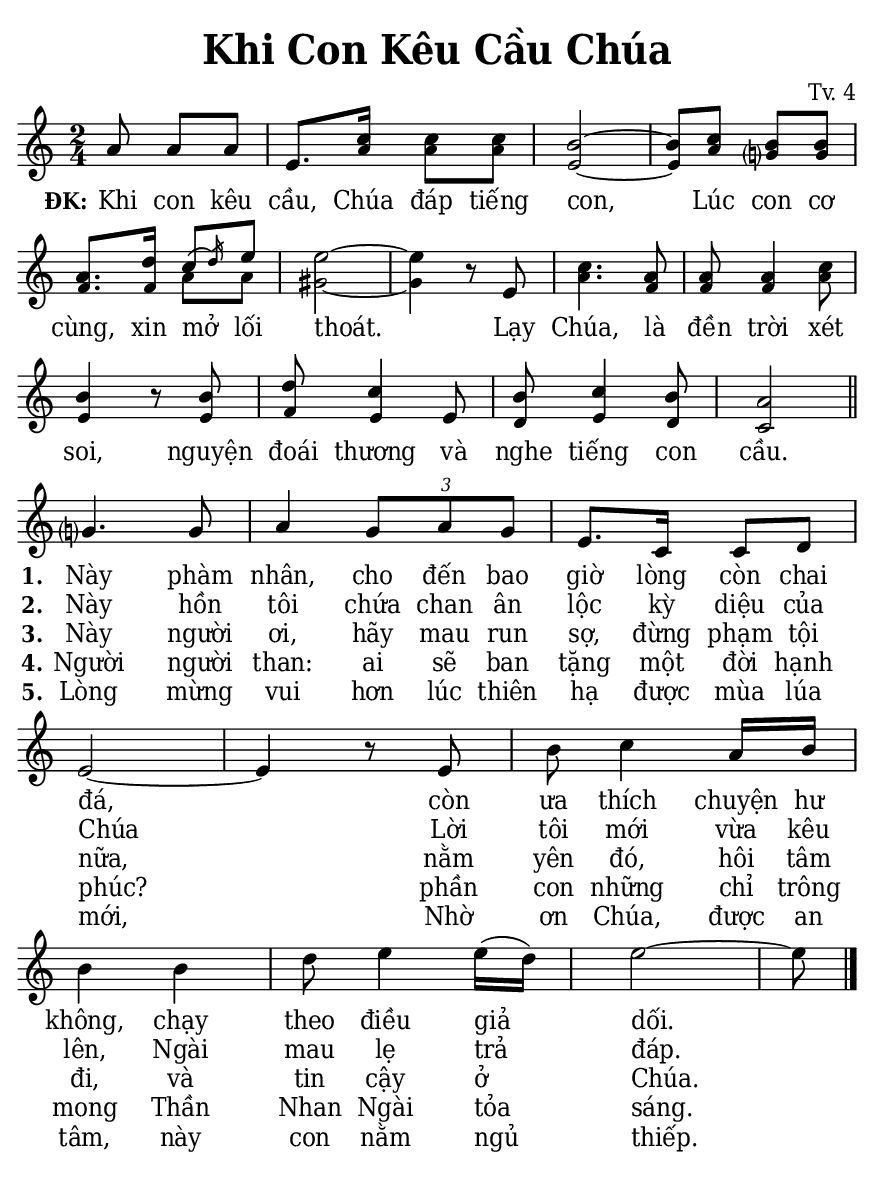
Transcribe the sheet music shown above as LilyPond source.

% Cài đặt chung\
\version "2.22.1"
\include "english.ly"

\header {
  title = \markup { \fontsize #1 "Khi Con Kêu Cầu Chúa" }
  composer = "Tv. 4"
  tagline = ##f
}

% Nhạc phiên khúc
nhacPhienKhucSop = \relative c'' {
  \partial 4. a8 a a |
  e8. c'16 c8 c |
  b2 ~ |
  b8 c b b |
  a8. d16
  \afterGrace c8 ({
    \override Flag.stroke-style = #"grace"
    d16)}
  \revert Flag.stroke-style
  e8 |
  e2 ~ |
  e4 r8 e, |
  c'4. a8 |
  a a4 c8 |
  b4 r8 b |
  d c4 e,8 |
  b' c4 b8 |
  a2 \bar "||" \break
  
  g!?4. g8 |
  a4 \tuplet 3/2 { g8 a g } |
  e8. c16 c8 d |
  e2 ~ |
  e4 r8 e |
  b' c4 a16 b |
  b4 b |
  d8 e4 e16 (d) |
  e2 ~ |
  e8 \bar "|."
}

nhacPhienKhucAlto = \relative c'' {
  a8 a a |
  e8. a16 a8 a |
  e2 ~ |
  e8 a g!? g |
  f8. f16 a8 [a] |
  gs2 ~ |
  gs4 r8 e |
  a4. f8 |
  f f4 a8 |
  e4 r8 e |
  f e4 e8 |
  d e4 d8 |
  c2
}

% Lời phiên khúc
loiPhienKhucSop = \lyrics {
  \set stanza = "ĐK:"
  Khi con kêu cầu, Chúa đáp tiếng con,
  Lúc con cơ cùng, xin mở lối thoát.
  Lạy Chúa, là đền trời xét soi,
  nguyện đoái thương và nghe tiếng con cầu.
  <<
    {
      \set stanza = "1."
      Này phàm nhân, cho đến bao giờ lòng còn chai đá,
      còn ưa thích chuyện hư không,
      chạy theo điều giả dối.
    }
    \new Lyrics {
	    \set associatedVoice = "beSop"
	    \set stanza = "2."
	    Này hồn tôi chứa chan ân lộc kỳ diệu của Chúa
	    Lời tôi mới vừa kêu lên,
	    Ngài mau lẹ trả đáp.
    }
    \new Lyrics {
	    \set associatedVoice = "beSop"
	    \set stanza = "3."
	    Này người ơi, hãy mau run sợ,
	    đừng phạm tội nữa,
	    nằm yên đó, hôi tâm đi,
	    và tin cậy ở Chúa.
    }
    \new Lyrics {
	    \set associatedVoice = "beSop"
	    \set stanza = "4."
	    Người người than: ai sẽ ban tặng một đời hạnh phúc?
	    phần con những chỉ trông mong Thần Nhan Ngài tỏa sáng.
    }
    \new Lyrics {
	    \set associatedVoice = "beSop"
	    \set stanza = "5."
	    Lòng mừng vui hơn lúc thiên hạ được mùa lúa mới,
	    Nhờ ơn Chúa, được an tâm, này con nằm ngủ thiếp.
    }
  >>
}

% Dàn trang
\paper {
  #(set-paper-size "a5")
  top-margin = 3\mm
  bottom-margin = 3\mm
  left-margin = 3\mm
  right-margin = 3\mm
  indent = #0
  #(define fonts
	 (make-pango-font-tree "Deja Vu Serif Condensed"
	 		       "Deja Vu Serif Condensed"
			       "Deja Vu Serif Condensed"
			       (/ 20 20)))
  print-page-number = ##f
}

TongNhip = {
  \key c \major \time 2/4
  \set Timing.beamExceptions = #'()
  \set Timing.baseMoment = #(ly:make-moment 1/4)
}

% Đổi kích thước nốt cho bè phụ
notBePhu =
#(define-music-function (font-size music) (number? ly:music?)
   (for-some-music
     (lambda (m)
       (if (music-is-of-type? m 'rhythmic-event)
           (begin
             (set! (ly:music-property m 'tweaks)
                   (cons `(font-size . ,font-size)
                         (ly:music-property m 'tweaks)))
             #t)
           #f))
     music)
   music)

\score {
  \new ChoirStaff <<
    \new Staff \with {
        \consists "Merge_rests_engraver"
        printPartCombineTexts = ##f
      }
      <<
      \new Voice \TongNhip \partCombine 
        \nhacPhienKhucSop
        \notBePhu -1 { \nhacPhienKhucAlto }
      \new NullVoice = beSop \nhacPhienKhucSop
      \new Lyrics \lyricsto beSop \loiPhienKhucSop
      >>
  >>
  \layout {
    \override Lyrics.LyricSpace.minimum-distance = #1.5
    \override Score.BarNumber.break-visibility = ##(#f #f #f)
    \override Score.SpacingSpanner.uniform-stretching = ##t
  } 
}
